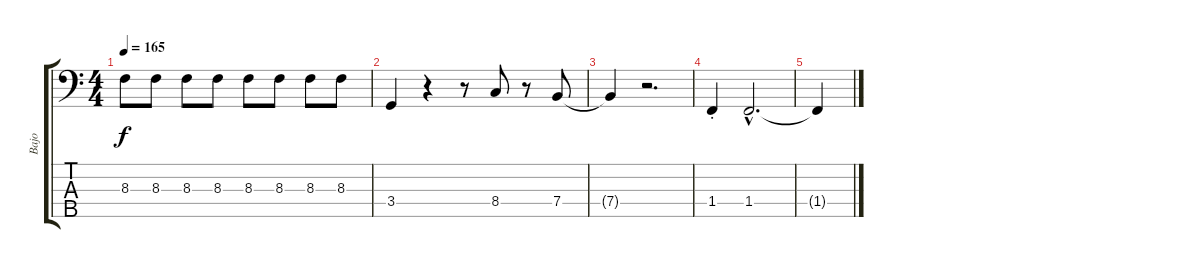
\track ("Bajo" "Bajo") {instrument electricbassfinger}
\staff {score tabs}
\tuning (G2 D2 A1 E1 B0) {hide}
\ts (4 4)
\tempo 165
\clef f4
\ks c
8.3.8{dy f} 8.3.8 8.3.8 8.3.8 8.3.8 8.3.8 8.3.8 8.3.8 |
3.4.4 r.4 r.8 8.4.8 r.8 7.4.8 |
7.4{t}.4 r.2{d} |
1.4{st}.4 1.4{hac}.2{d} |
1.4{t}.4
